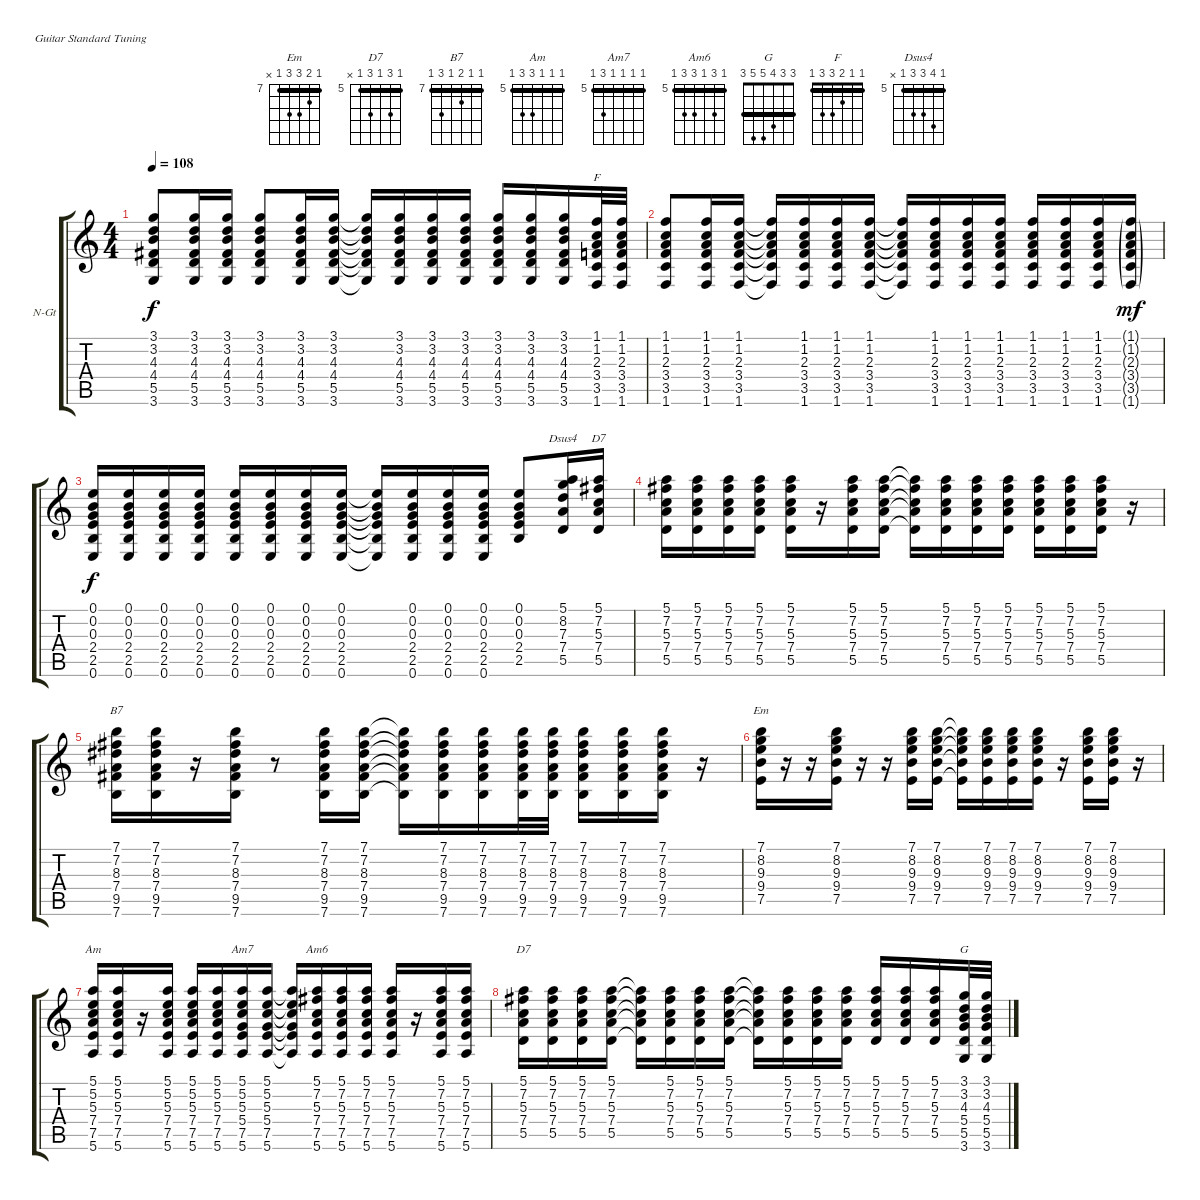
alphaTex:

\bracketExtendMode groupsimilarinstruments
\firstSystemTrackNameOrientation horizontal
\otherSystemsTrackNameOrientation horizontal
\track ("Paco" "N-Gt") {instrument acousticguitarnylon}
\staff {score tabs}
\tuning (E4 B3 G3 D3 A2 E2)
\chord ("Em" 7 8 9 9 7 x) {firstfret 7 showfingering false barre 7}
\chord ("D7" 5 7 5 7 5 x) {firstfret 5 showfingering false barre (5 5)}
\chord ("B7" 7 7 8 7 9 7) {firstfret 7 showfingering false barre (7 7 7)}
\chord ("Am" 5 5 5 7 7 5) {firstfret 5 showfingering false barre (5 5 5)}
\chord ("Am7" 5 5 5 5 7 5) {firstfret 5 showfingering false barre (5 5 5 5)}
\chord ("Am6" 5 7 5 7 7 5) {firstfret 5 showfingering false barre (5 5)}
\chord ("G" 3 3 4 5 5 3) {showfingering false barre (3 3)}
\chord ("F" 1 1 2 3 3 1) {showfingering false barre (1 1)}
\chord ("Dsus4" 5 8 7 7 5 x) {firstfret 5 showfingering false barre 5}
\ts (4 4)
\tempo 108
\clef g2
\ks c
(3.1{t} 3.2{t} 4.3{t} 4.4{t} 5.5{t} 3.6{t}).8{dy f} (3.1 3.2 4.3 4.4 5.5 3.6).16 (3.1 3.2 4.3 4.4 5.5 3.6).16 (3.1 3.2 4.3 4.4 5.5 3.6).8 (3.1 3.2 4.3 4.4 5.5 3.6).16 (3.1 3.2 4.3 4.4 5.5 3.6).16 (3.1{t} 3.2{t} 4.3{t} 4.4{t} 5.5{t} 3.6{t}).16 (3.1 3.2 4.3 4.4 5.5 3.6).16 (3.1 3.2 4.3 4.4 5.5 3.6).16 (3.1 3.2 4.3 4.4 5.5 3.6).16 (3.1 3.2 4.3 4.4 5.5 3.6).16 (3.1 3.2 4.3 4.4 5.5 3.6).16 (3.1 3.2 4.3 4.4 5.5 3.6).16 (1.1 1.2 2.3 3.4 3.5 1.6).32{ch "F"} (1.1 1.2 2.3 3.4 3.5 1.6).32 |
(1.1 1.2 2.3 3.4 3.5 1.6).8 (1.1 1.2 2.3 3.4 3.5 1.6).16 (1.1 1.2 2.3 3.4 3.5 1.6).16 (1.1{t} 1.2{t} 2.3{t} 3.4{t} 3.5{t} 1.6{t}).16 (1.1 1.2 2.3 3.4 3.5 1.6).16 (1.1 1.2 2.3 3.4 3.5 1.6).16 (1.1 1.2 2.3 3.4 3.5 1.6).16 (1.1{t} 1.2{t} 2.3{t} 3.4{t} 3.5{t} 1.6{t}).16 (1.1 1.2 2.3 3.4 3.5 1.6).16 (1.1 1.2 2.3 3.4 3.5 1.6).16 (1.1 1.2 2.3 3.4 3.5 1.6).16 (1.1 1.2 2.3 3.4 3.5 1.6).16 (1.1 1.2 2.3 3.4 3.5 1.6).16 (1.1 1.2 2.3 3.4 3.5 1.6).16 (1.1{g} 1.2{g} 2.3{g} 3.4{g} 3.5{g} 1.6{g}).16{dy mf} |
(0.1 0.2 0.3 2.4 2.5 0.6).16{dy f} (0.1 0.2 0.3 2.4 2.5 0.6).16 (0.1 0.2 0.3 2.4 2.5 0.6).16 (0.1 0.2 0.3 2.4 2.5 0.6).16 (0.1 0.2 0.3 2.4 2.5 0.6).16 (0.1 0.2 0.3 2.4 2.5 0.6).16 (0.1 0.2 0.3 2.4 2.5 0.6).16 (0.1 0.2 0.3 2.4 2.5 0.6).16 (0.1{t} 0.2{t} 0.3{t} 2.4{t} 2.5{t} 0.6{t}).16 (0.1 0.2 0.3 2.4 2.5 0.6).16 (0.1 0.2 0.3 2.4 2.5 0.6).16 (0.1 0.2 0.3 2.4 2.5 0.6).16 (0.1 0.2 0.3 2.4 2.5).8 (5.1 8.2 7.3 7.4 5.5).16{ch "Dsus4"} (5.1 7.2 5.3 7.4 5.5).16{ch "D7"} |
(5.1 7.2 5.3 7.4 5.5).16 (5.1 7.2 5.3 7.4 5.5).16 (5.1 7.2 5.3 7.4 5.5).16 (5.1 7.2 5.3 7.4 5.5).16 (5.1 7.2 5.3 7.4 5.5).16 r.16 (5.1 7.2 5.3 7.4 5.5).16 (5.1 7.2 5.3 7.4 5.5).16 (5.1{t} 7.2{t} 5.3{t} 7.4{t} 5.5{t}).16 (5.1 7.2 5.3 7.4 5.5).16 (5.1 7.2 5.3 7.4 5.5).16 (5.1 7.2 5.3 7.4 5.5).16 (5.1 7.2 5.3 7.4 5.5).16 (5.1 7.2 5.3 7.4 5.5).16 (5.1 7.2 5.3 7.4 5.5).16 r.16 |
(7.1 7.2 8.3 7.4 9.5 7.6).16{ch "B7"} (7.1 7.2 8.3 7.4 9.5 7.6).16 r.16 (7.1 7.2 8.3 7.4 9.5 7.6).16 r.8 (7.1 7.2 8.3 7.4 9.5 7.6).16 (7.1 7.2 8.3 7.4 9.5 7.6).16 (7.1{t} 7.2{t} 8.3{t} 7.4{t} 9.5{t} 7.6{t}).16 (7.1 7.2 8.3 7.4 9.5 7.6).16 (7.1 7.2 8.3 7.4 9.5 7.6).16 (7.1 7.2 8.3 7.4 9.5 7.6).32 (7.1 7.2 8.3 7.4 9.5 7.6).32 (7.1 7.2 8.3 7.4 9.5 7.6).16 (7.1 7.2 8.3 7.4 9.5 7.6).16 (7.1 7.2 8.3 7.4 9.5 7.6).16 r.16 |
(7.1 8.2 9.3 9.4 7.5).16{ch "Em"} r.16 r.16 (7.1 8.2 9.3 9.4 7.5).16 r.16 r.16 (7.1 8.2 9.3 9.4 7.5).16 (7.1 8.2 9.3 9.4 7.5).16 (7.1{t} 8.2{t} 9.3{t} 9.4{t} 7.5{t}).16 (7.1 8.2 9.3 9.4 7.5).16 (7.1 8.2 9.3 9.4 7.5).16 (7.1 8.2 9.3 9.4 7.5).16 r.16 (7.1 8.2 9.3 9.4 7.5).16 (7.1 8.2 9.3 9.4 7.5).16 r.16 |
(5.1 5.2 5.3 7.4 7.5 5.6).16{ch "Am"} (5.1 5.2 5.3 7.4 7.5 5.6).16 r.16 (5.1 5.2 5.3 7.4 7.5 5.6).16 (5.1 5.2 5.3 7.4 7.5 5.6).16 (5.1 5.2 5.3 7.4 7.5 5.6).16 (5.1 5.2 5.3 5.4 7.5 5.6).16{ch "Am7"} (5.1 5.2 5.3 5.4 7.5 5.6).16 (5.1{t} 5.2{t} 5.3{t} 5.4{t} 7.5{t} 5.6{t}).16 (5.1 7.2 5.3 7.4 7.5 5.6).16{ch "Am6"} (5.1 7.2 5.3 7.4 7.5 5.6).16 (5.1 7.2 5.3 7.4 7.5 5.6).16 (5.1 7.2 5.3 7.4 7.5 5.6).16 r.16 (5.1 7.2 5.3 7.4 7.5 5.6).16 (5.1 7.2 5.3 7.4 7.5 5.6).16 |
(5.1 7.2 5.3 7.4 5.5).16{ch "D7"} (5.1 7.2 5.3 7.4 5.5).16 (5.1 7.2 5.3 7.4 5.5).16 (5.1 7.2 5.3 7.4 5.5).16 (5.1{t} 7.2{t} 5.3{t} 7.4{t} 5.5{t}).16 (5.1 7.2 5.3 7.4 5.5).16 (5.1 7.2 5.3 7.4 5.5).16 (5.1 7.2 5.3 7.4 5.5).16 (5.1{t} 7.2{t} 5.3{t} 7.4{t} 5.5{t}).16 (5.1 7.2 5.3 7.4 5.5).16 (5.1 7.2 5.3 7.4 5.5).16 (5.1 7.2 5.3 7.4 5.5).16 (5.1 7.2 5.3 7.4 5.5).16 (5.1 7.2 5.3 7.4 5.5).16 (5.1 7.2 5.3 7.4 5.5).16 (3.1 3.2 4.3 5.4 5.5 3.6).32{ch "G"} (3.1 3.2 4.3 5.4 5.5 3.6).32
